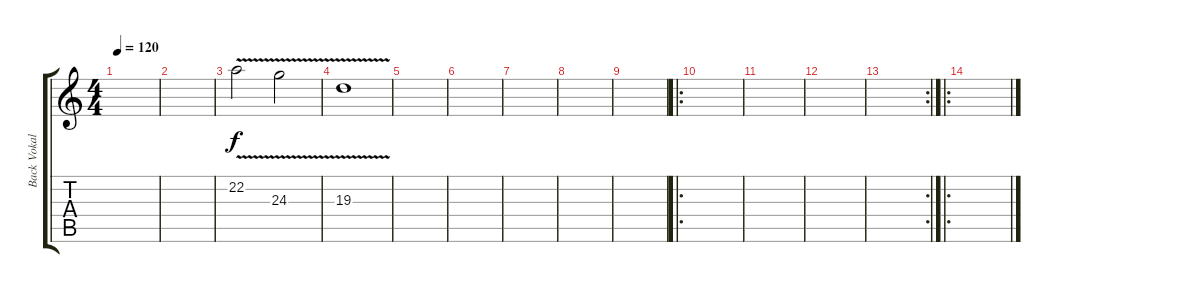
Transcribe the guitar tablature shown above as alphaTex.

\track ("Back Vokali" "Back Vokal") {instrument choiraahs}
\staff {score tabs}
\tuning (E4 B3 G3 D3 A2 E2) {hide}
\ts (4 4)
\tempo 120
\clef g2
\ks c
|
|
22.2{v}.2 24.3{v}.2 |
19.3{v}.1 |
|
|
|
|
|
\ro
|
|
|
\rc 2
|
\ro
